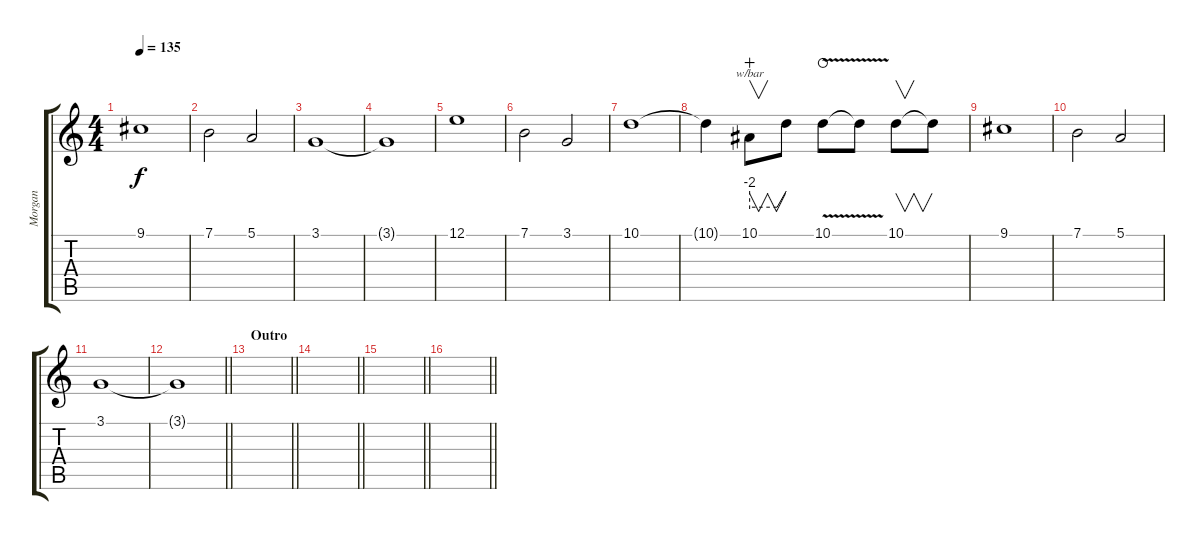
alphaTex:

\track ("Morgan" "Morgan") {instrument lead2sawtooth}
\staff {score tabs}
\tuning (E4 B3 G3 D3 A2 E2) {hide}
\ts (4 4)
\tempo 135
\clef g2
\ks c
9.1.1{dy f} |
7.1.2 5.1.2 |
3.1.1 |
3.1{t}.1 |
12.1.1 |
7.1.2 3.1.2 |
10.1.1 |
10.1{t}.4 10.1.8{v tbe (custom default 0 -8 45 -8 60 0) wahc} 10.1{t}.8 10.1{v}.8{waho} 10.1{t}.8 10.1.8{v} 10.1{t}.8 |
9.1.1 |
7.1.2 5.1.2 |
3.1.1 |
\barLineRight lightlight
3.1{t}.1 |
\section ("" "Outro")
\barLineRight lightlight
|
\barLineRight lightlight
|
\barLineRight lightlight
|
\barLineRight lightlight
